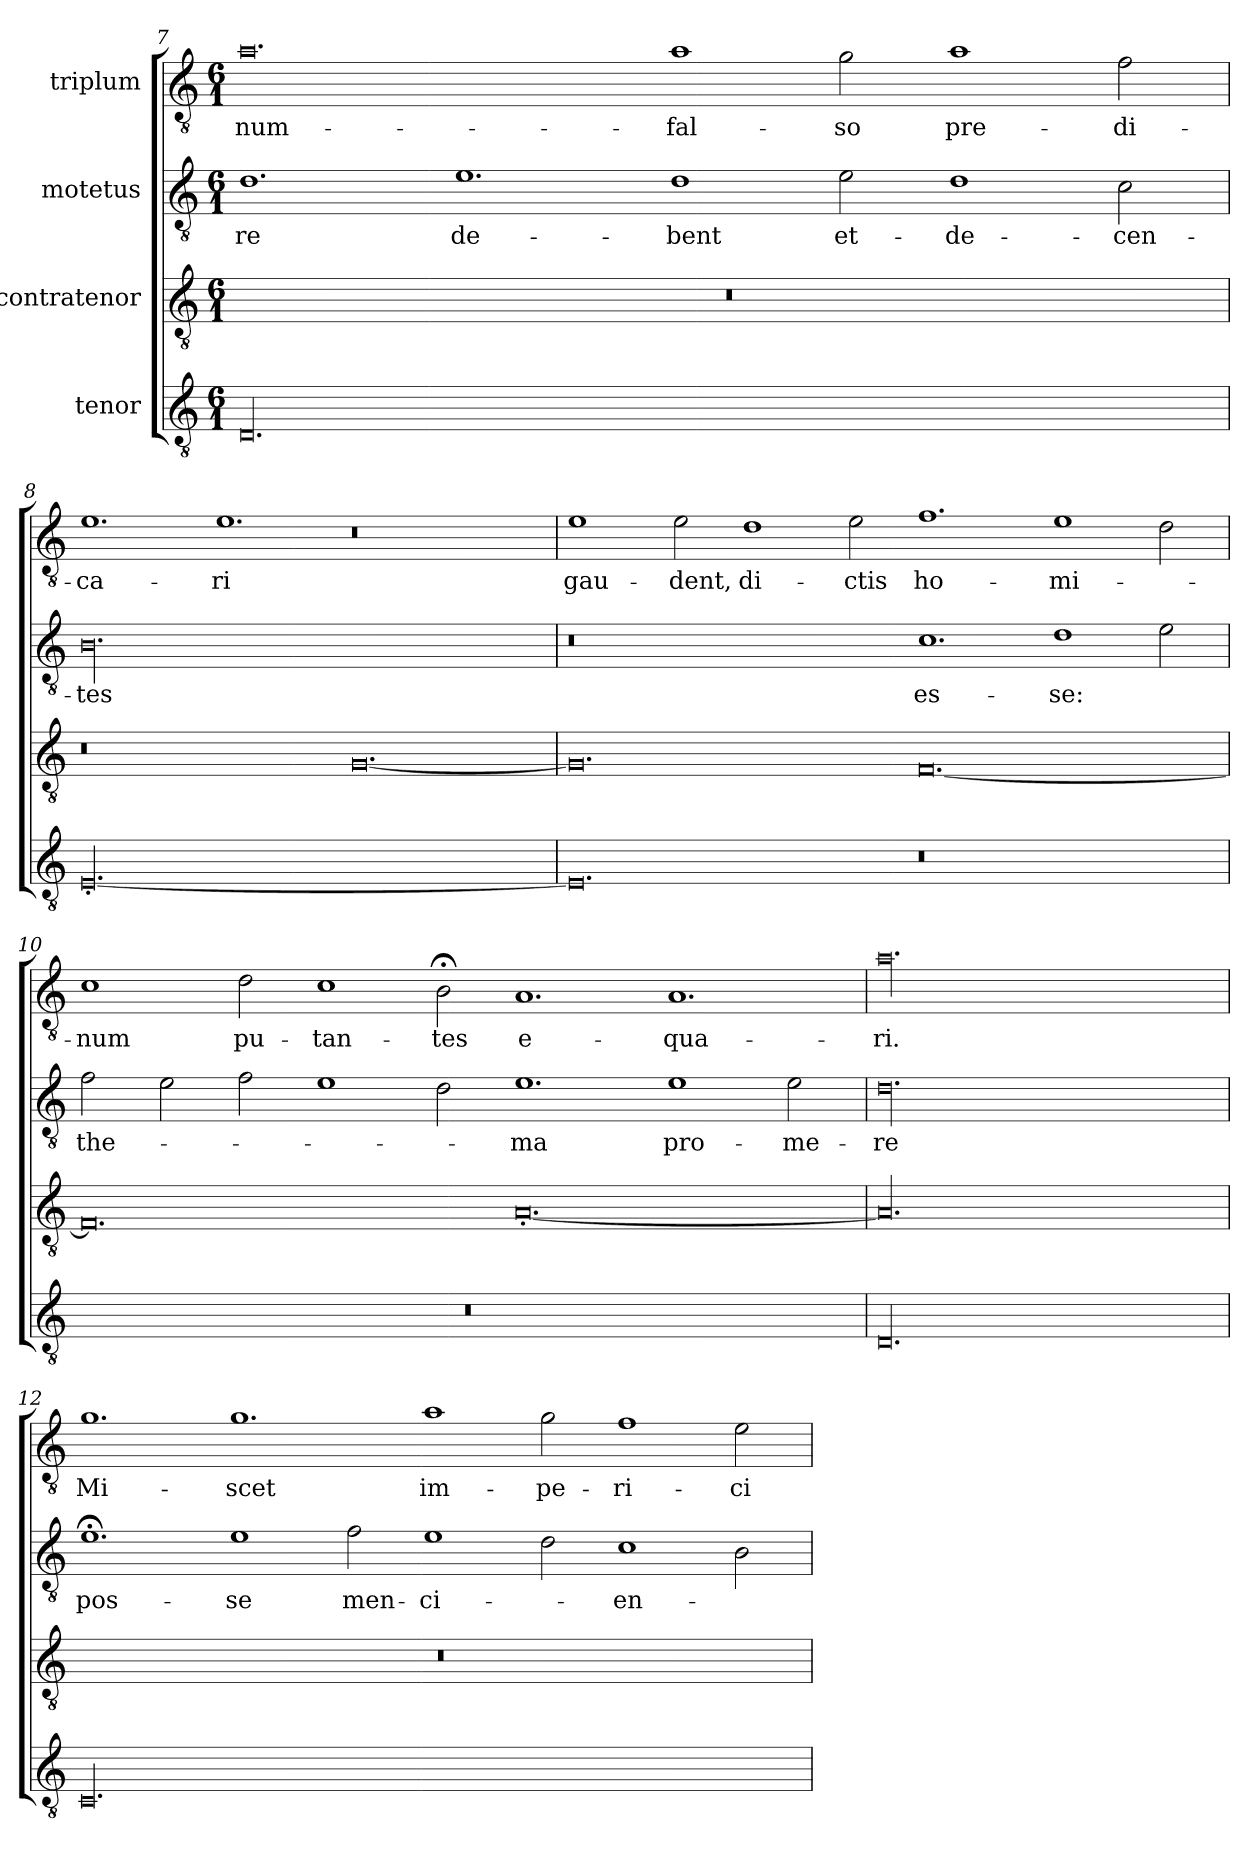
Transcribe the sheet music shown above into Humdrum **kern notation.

**kern	**kern	**kern	**text	**kern	**text
*part4	*part3	*part2	*part2	*part1	*part1
*staff4	*staff3	*staff2	*staff2	*staff1	*staff1
*I"tenor	*I"contratenor	*I"motetus	*	*I"triplum	*
!!LO:LB:g=z
*clefGv2	*clefGv2	*clefGv2	*	*clefGv2	*
*k[]	*k[]	*k[]	*	*k[]	*
*C:	*C:	*C:	*	*C:	*
*M6/1	*M6/1	*M6/1	*	*M6/1	*
=7	=7	=7	=7	=7	=7
00.D/	00.r	1.d\	-re	0.a\	num-
.	.	1.e\	de-	.	.
.	.	1d\	-bent	1a\	fal-
.	.	2e\	et-	2g\	-so
.	.	1d\	de-	1a\	pre-
.	.	2c\	-cen-	2f\	-di-
=8	=8	=8	=8	=8	=8
[00.E'/	0.r	00.B\	-tes	1.e\	-ca-
.	.	.	.	1.e\	-ri
.	[0.G/	.	.	0.r	.
=9	=9	=9	=9	=9	=9
0.E/]	0.G/]	0.r	.	1e\	gau-
.	.	.	.	2e\	-dent,
.	.	.	.	1d\	di-
.	.	.	.	2e\	-ctis
0.r	[0.F/	1.c\	es-	1.f\	ho-
.	.	1d\	-se:	1e\	-mi-
.	.	2e\	.	2d\	.
!!LO:PB:g=z
=10	=10	=10	=10	=10	=10
00.r	0.F/]	2f\	the-	1c\	-num
.	.	2e\	.	.	.
.	.	2f\	.	2d\	pu-
.	.	1e\	.	1c\	-tan-
.	.	2d\	.	2B;<\	-tes
.	[0.A'/	1.e\	-ma	1.A/	e-
.	.	1e\	pro-	1.A/	-qua-
.	.	2e\	-me-	.	.
=11	=11	=11	=11	=11	=11
00.D/	00.A/]	00.d\	-re	00.a\	-ri.
=12	=12	=12	=12	=12	=12
00.C/	00.r	1.e;<\	pos-	1.g\	Mi-
.	.	1e\	-se	1.g\	-scet
.	.	2f\	men-	.	.
.	.	1e\	-ci-	1a\	im-
.	.	2d\	.	2g\	-pe-
.	.	1c\	-en-	1f\	-ri-
.	.	2B\	.	2e\	-ci-
=	=	=	=	=	=
*-	*-	*-	*-	*-	*-
